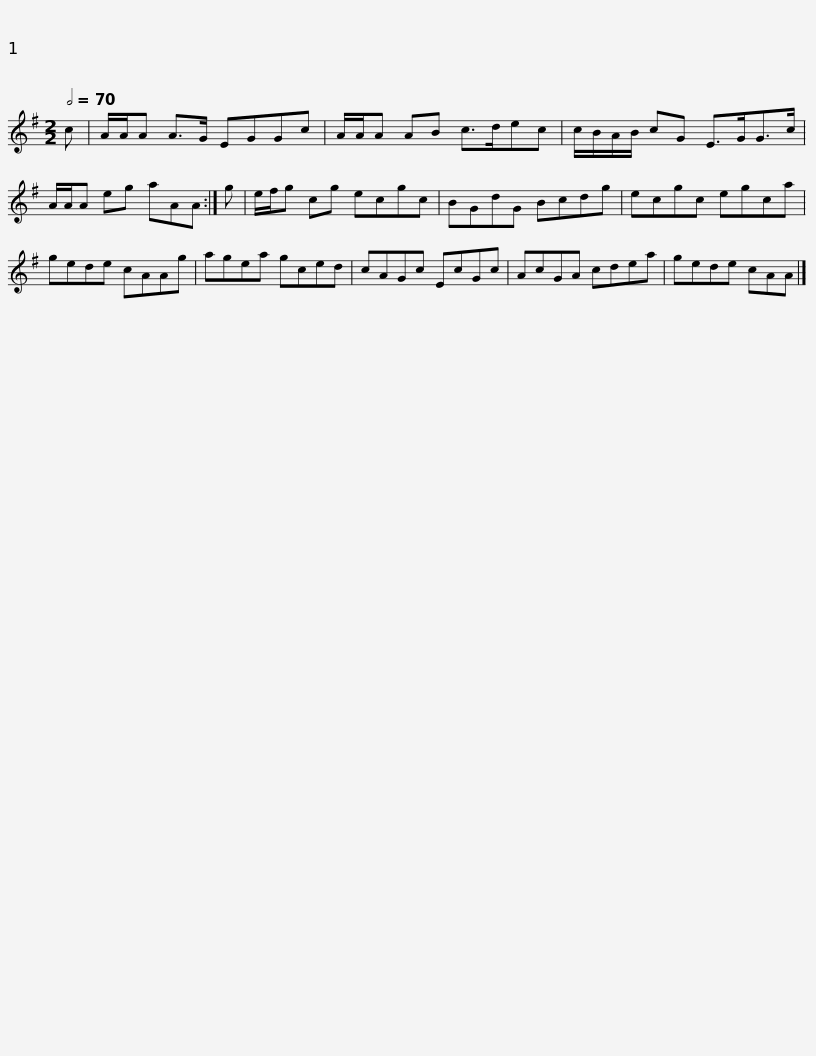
X:1
L:1/8
Q:1/2=70
M:2/2
I:linebreak $
K:G
V:1 treble
V:1
 c | A/A/A A>G EGGc | A/A/A AB c>dec | c/B/A/B/ cG E>GG>c | A/A/A eg aAA :|$ %5
 g | e/f/g cg ecgc | BGdG Bcdg | ecgc egca | gede cAAg |$ %10
 agea gced | cAGc EcGc | AcGA cdea | gede cAA |] %14
